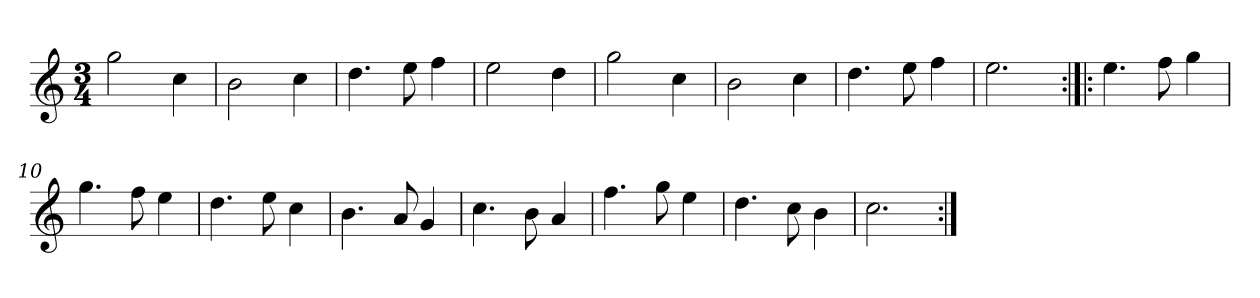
**kern
*part1
*staff1
*clefG2
*k[]
*C:
*M3/4
*MM120
=1
2gg
4cc
=2
2b
4cc
=3
4.dd
8ee
4ff
=4
2ee
4dd
=5
2gg
4cc
=6
2b
4cc
=7
4.dd
8ee
4ff
=8
2.ee
=9:|!|:
4.ee
8ff
4gg
=10
4.gg
8ff
4ee
=11
4.dd
8ee
4cc
=12
4.b
8a
4g
=13
4.cc
8b
4a
=14
4.ff
8gg
4ee
=15
4.dd
8cc
4b
=16
2.cc
=:|!
*-
